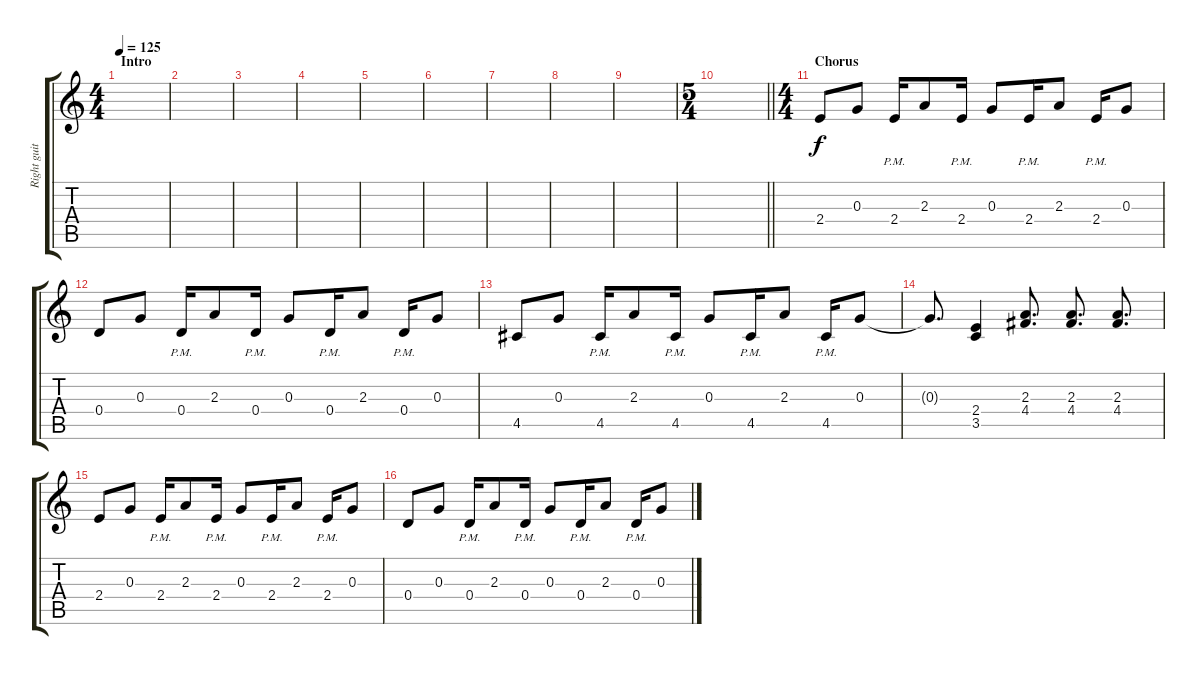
\track ("Right guitar" "Right guit") {instrument overdrivenguitar}
\staff {score tabs}
\tuning (E4 B3 G3 D3 A2 D2) {hide}
\ts (4 4)
\section ("" "Intro")
\tempo 125
\clef g2
\ks c
|
|
|
|
|
|
|
|
|
\ts (5 4)
\barLineRight lightlight
|
\ts (4 4)
\section ("" "Chorus")
2.4.8 0.3.8 2.4{pm}.16 2.3.8 2.4{pm}.16 0.3.8 2.4{pm}.16 2.3.8 2.4{pm}.16 0.3.8 |
0.4.8 0.3.8 0.4{pm}.16 2.3.8 0.4{pm}.16 0.3.8 0.4{pm}.16 2.3.8 0.4{pm}.16 0.3.8 |
4.5.8 0.3.8 4.5{pm}.16 2.3.8 4.5{pm}.16 0.3.8 4.5{pm}.16 2.3.8 4.5{pm}.16 0.3.8 |
0.3{t}.8{d} (2.4 3.5).4 (2.3 4.4).8{d} (2.3 4.4).8{d} (2.3 4.4).8{d} |
2.4.8 0.3.8 2.4{pm}.16 2.3.8 2.4{pm}.16 0.3.8 2.4{pm}.16 2.3.8 2.4{pm}.16 0.3.8 |
0.4.8 0.3.8 0.4{pm}.16 2.3.8 0.4{pm}.16 0.3.8 0.4{pm}.16 2.3.8 0.4{pm}.16 0.3.8
